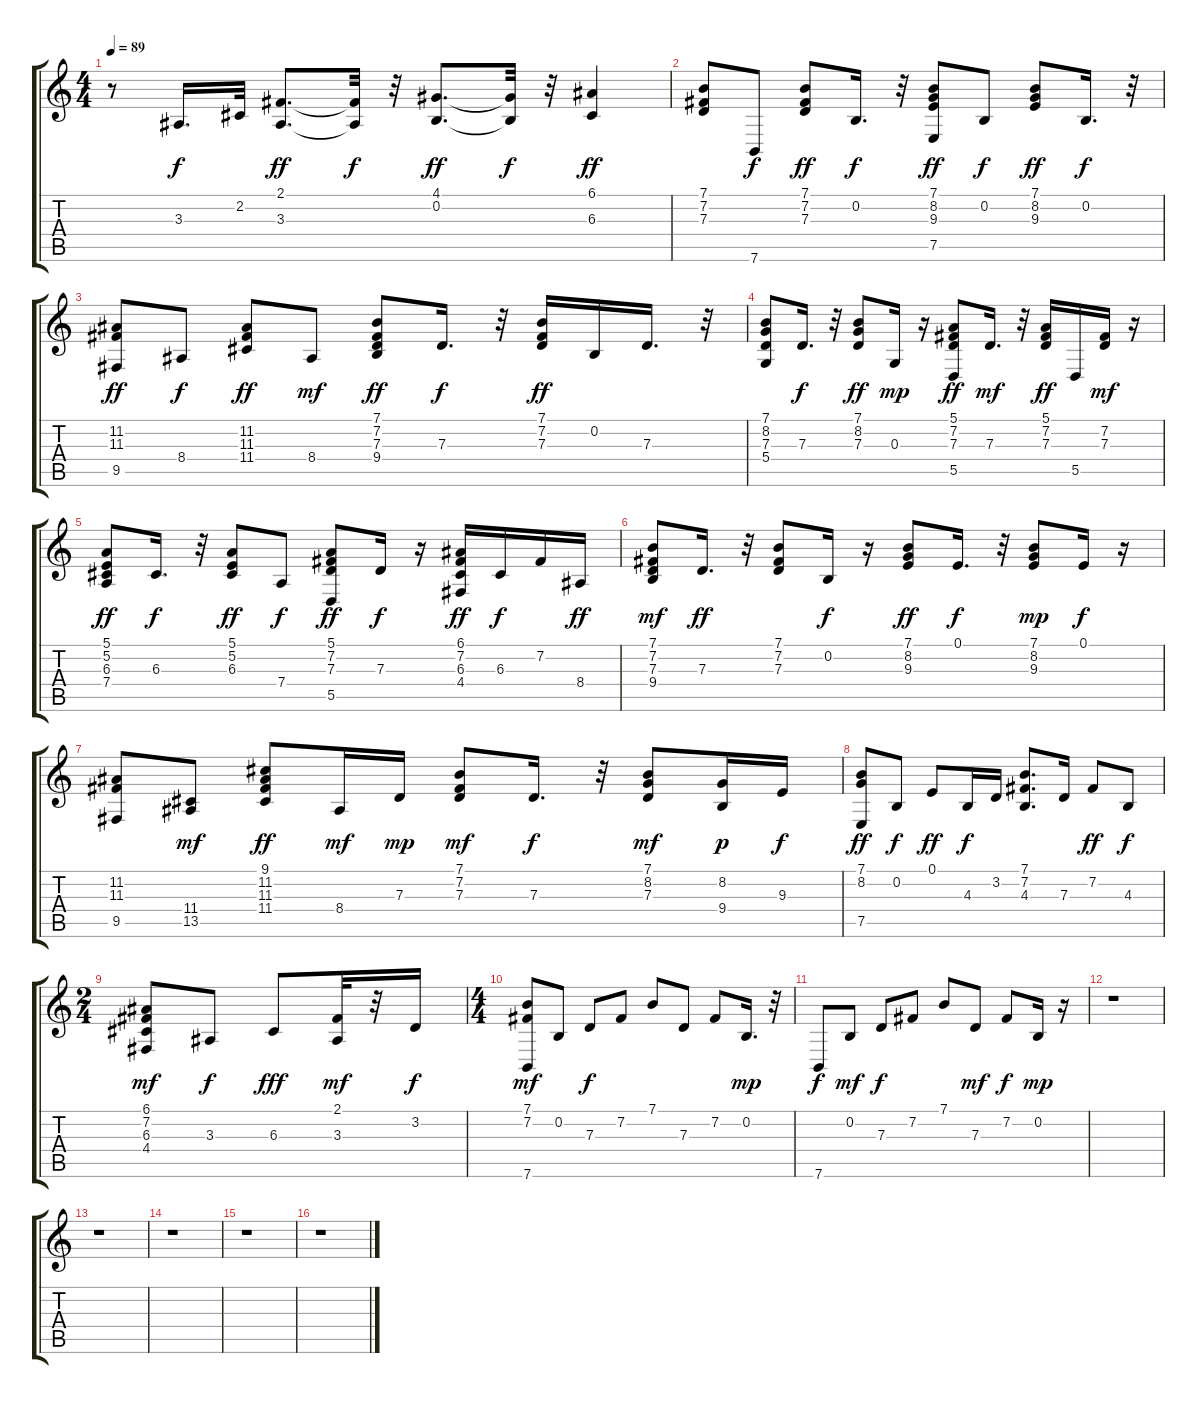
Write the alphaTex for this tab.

\track "" {instrument acousticgrandpiano}
\staff {score tabs}
\tuning (E4 B3 G3 D3 A2 E2) {hide}
\ts (4 4)
\tempo 89
\clef g2
\ks c
r.8{dy ff} 3.3.16{d dy f} 2.2.32 (2.1 3.3).8{d dy ff} (2.1{t} 3.3{t}).32{dy f} r.32 (4.1 0.2).8{d dy ff} (4.1{t} 0.2{t}).32{dy f} r.32 (6.1 6.3).4{dy ff} |
(7.1 7.2 7.3).8 7.6.8{dy f} (7.1 7.2 7.3).8{dy ff} 0.2.16{d dy f} r.32 (7.1 8.2 9.3 7.5).8{dy ff} 0.2.8{dy f} (7.1 8.2 9.3).8{dy ff} 0.2.16{d dy f} r.32 |
(11.2 11.3 9.5).8{dy ff} 8.4.8{dy f} (11.2 11.3 11.4).8{dy ff} 8.4.8{dy mf} (7.1 7.2 7.3 9.4).8{dy ff} 7.3.16{d dy f} r.32 (7.1 7.2 7.3).16{dy ff} 0.2.16 7.3.16{d} r.32 |
(7.1 8.2 7.3 5.4).8 7.3.16{d dy f} r.32 (7.1 8.2 7.3).8{dy ff} 0.3.16{dy mp} r.16 (5.1 7.2 7.3 5.5).8{dy ff} 7.3.16{d dy mf} r.32 (5.1 7.2 7.3).16{dy ff} 5.5.16 (7.2 7.3).16{dy mf} r.16 |
(5.1 5.2 6.3 7.4).8{dy ff} 6.3.16{d dy f} r.32 (5.1 5.2 6.3).8{dy ff} 7.4.8{dy f} (5.1 7.2 7.3 5.5).8{dy ff} 7.3.16{dy f} r.16 (6.1 7.2 6.3 4.4).16{dy ff} 6.3.16{dy f} 7.2.16 8.4.16{dy ff} |
(7.1 7.2 7.3 9.4).8{dy mf} 7.3.16{d dy ff} r.32 (7.1 7.2 7.3).8 0.2.16{dy f} r.16 (7.1 8.2 9.3).8{dy ff} 0.1.16{d dy f} r.32 (7.1 8.2 9.3).8{dy mp} 0.1.16{dy f} r.16 |
(11.2 11.3 9.5).8 (11.4 13.5).8{dy mf} (9.1 11.2 11.3 11.4).8{dy ff} 8.4.16{dy mf} 7.3.16{dy mp} (7.1 7.2 7.3).8{dy mf} 7.3.16{d dy f} r.32 (7.1 8.2 7.3).8{dy mf} (8.2 9.4).16{dy p} 9.3.16{dy f} |
(7.1 8.2 7.5).8{dy ff} 0.2.8{dy f} 0.1.8{dy ff} 4.3.16{dy f} 3.2.16 (7.1 7.2 4.3).8{d} 7.3.16 7.2.8{dy ff} 4.3.8{dy f} |
\ts (2 4)
(6.1 7.2 6.3 4.4).8{dy mf} 3.3.8{dy f} 6.3.8{dy fff} (2.1 3.3).32{dy mf} r.32 3.2.16{dy f} |
\ts (4 4)
(7.1 7.2 7.6).8{dy mf} 0.2.8 7.3.8{dy f} 7.2.8 7.1.8 7.3.8 7.2.8 0.2.16{d dy mp} r.32 |
7.6.8{dy f} 0.2.8{dy mf} 7.3.8{dy f} 7.2.8 7.1.8 7.3.8{dy mf} 7.2.8{dy f} 0.2.16{dy mp} r.16 |
r.1 |
r.1 |
r.1 |
r.1 |
r.1
